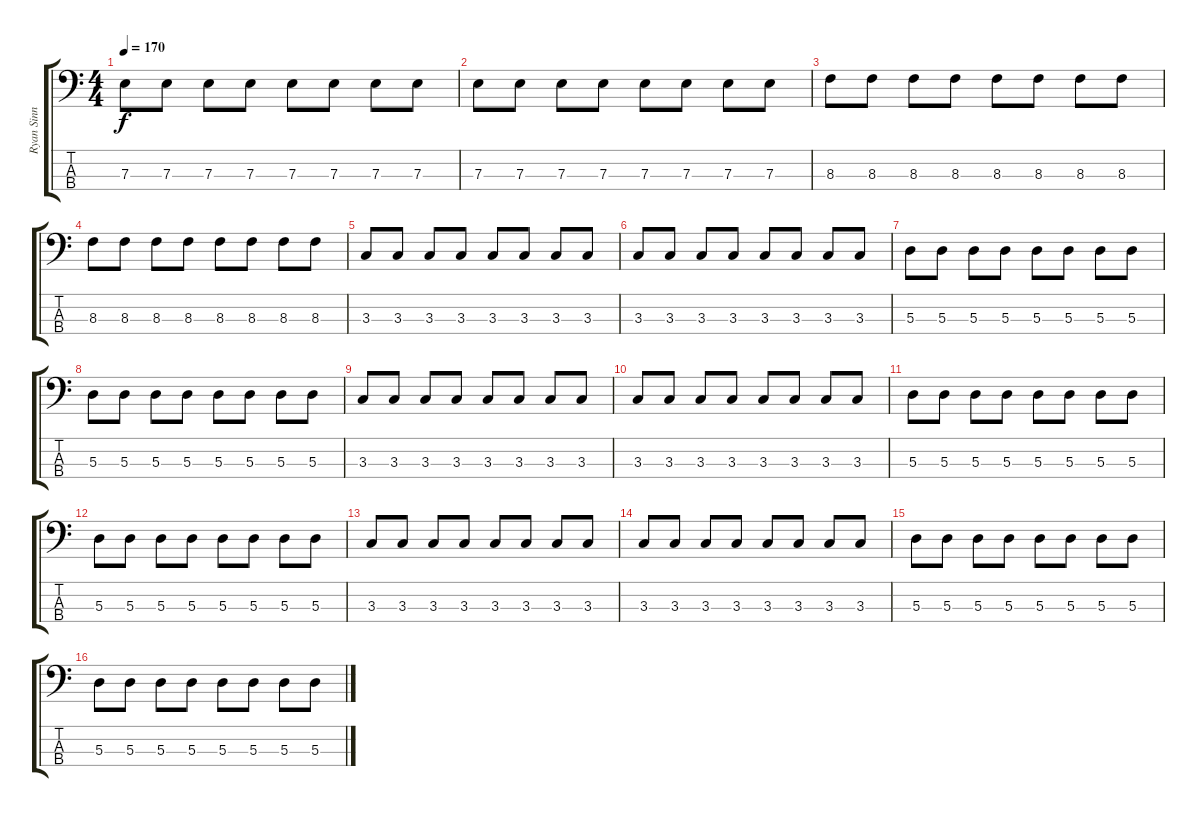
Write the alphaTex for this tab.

\track ("Ryan Sinn" "Ryan Sinn") {instrument electricbassfinger}
\staff {score tabs}
\tuning (G2 D2 A1 E1) {hide}
\ts (4 4)
\tempo 170
\clef f4
\ks c
7.3.8{dy f} 7.3.8 7.3.8 7.3.8 7.3.8 7.3.8 7.3.8 7.3.8 |
7.3.8 7.3.8 7.3.8 7.3.8 7.3.8 7.3.8 7.3.8 7.3.8 |
8.3.8 8.3.8 8.3.8 8.3.8 8.3.8 8.3.8 8.3.8 8.3.8 |
8.3.8 8.3.8 8.3.8 8.3.8 8.3.8 8.3.8 8.3.8 8.3.8 |
3.3.8 3.3.8 3.3.8 3.3.8 3.3.8 3.3.8 3.3.8 3.3.8 |
3.3.8 3.3.8 3.3.8 3.3.8 3.3.8 3.3.8 3.3.8 3.3.8 |
5.3.8 5.3.8 5.3.8 5.3.8 5.3.8 5.3.8 5.3.8 5.3.8 |
5.3.8 5.3.8 5.3.8 5.3.8 5.3.8 5.3.8 5.3.8 5.3.8 |
3.3.8 3.3.8 3.3.8 3.3.8 3.3.8 3.3.8 3.3.8 3.3.8 |
3.3.8 3.3.8 3.3.8 3.3.8 3.3.8 3.3.8 3.3.8 3.3.8 |
5.3.8 5.3.8 5.3.8 5.3.8 5.3.8 5.3.8 5.3.8 5.3.8 |
5.3.8 5.3.8 5.3.8 5.3.8 5.3.8 5.3.8 5.3.8 5.3.8 |
3.3.8 3.3.8 3.3.8 3.3.8 3.3.8 3.3.8 3.3.8 3.3.8 |
3.3.8 3.3.8 3.3.8 3.3.8 3.3.8 3.3.8 3.3.8 3.3.8 |
5.3.8 5.3.8 5.3.8 5.3.8 5.3.8 5.3.8 5.3.8 5.3.8 |
5.3.8 5.3.8 5.3.8 5.3.8 5.3.8 5.3.8 5.3.8 5.3.8
